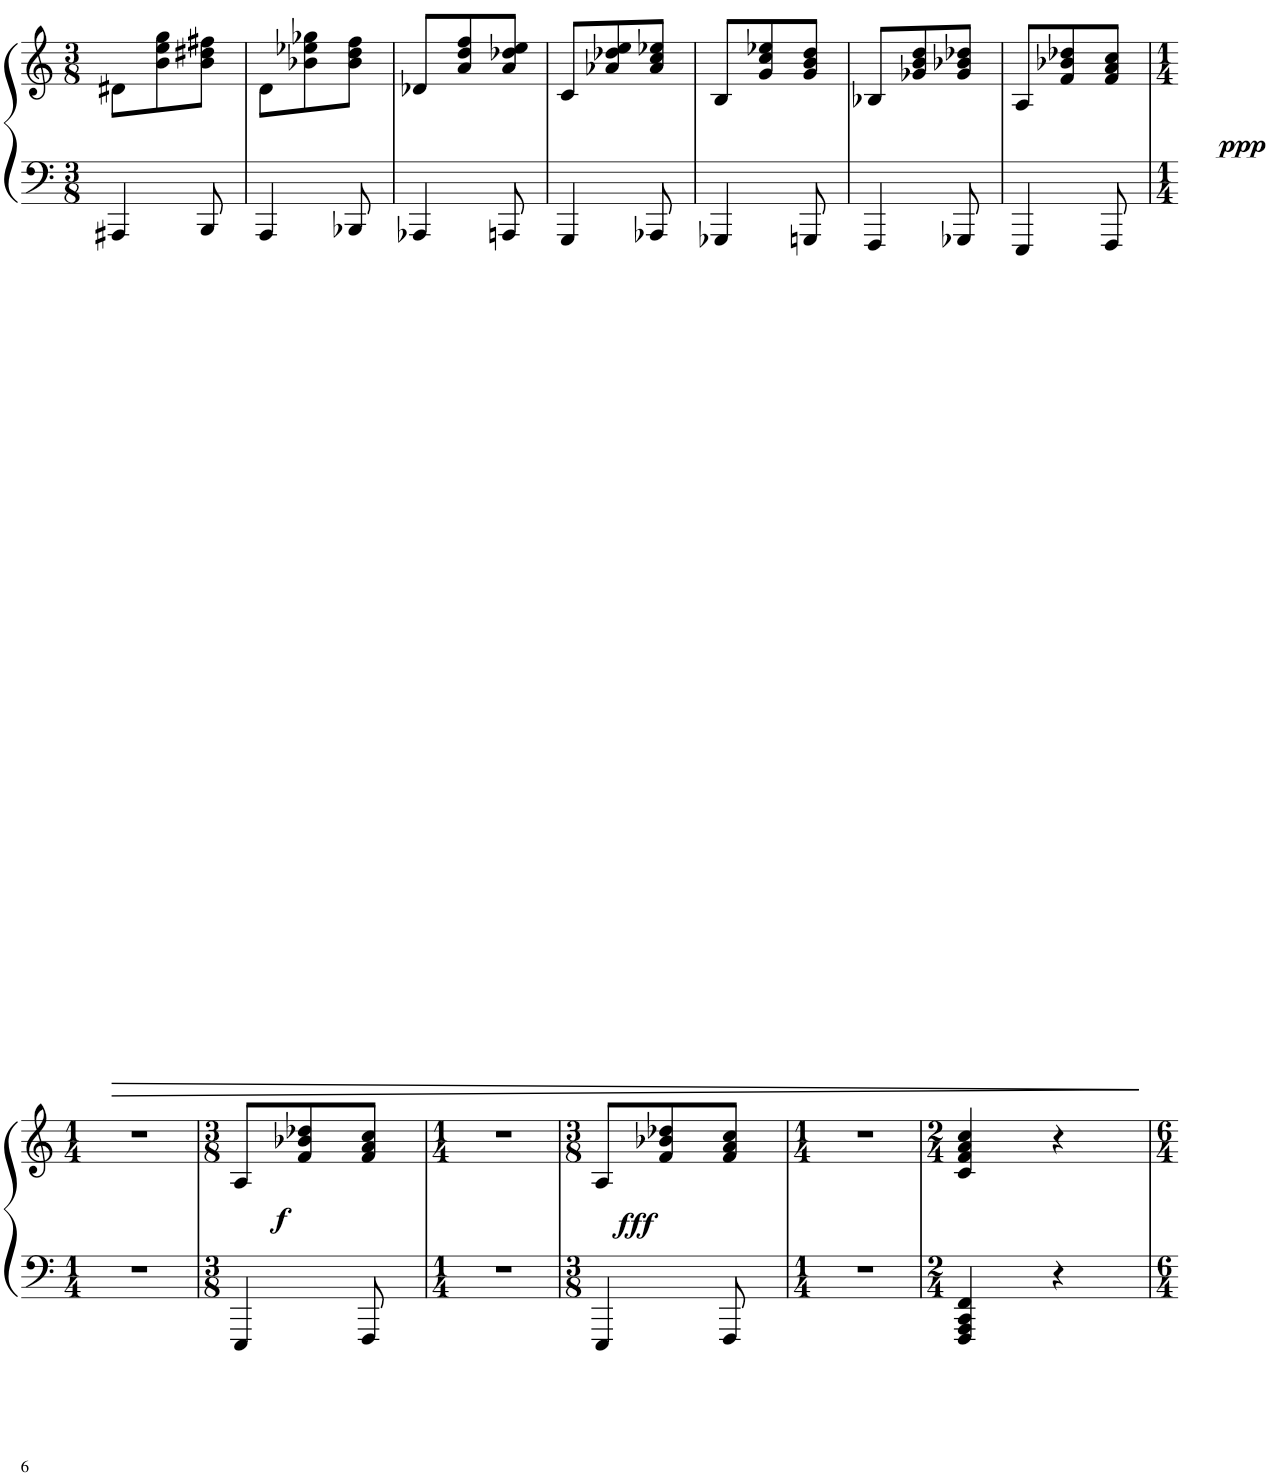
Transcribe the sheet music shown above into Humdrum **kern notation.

**kern	**kern	**dynam
*part1	*part1	*part1
*staff2	*staff1	*staff1/2
*I"Piano	*	*
*I'Pno	*	*
!!LO:PB:g=z
*clefF4	*clefG2	*
*k[]	*k[]	*
*M3/8	*M3/8	*
=59	=59	=59
4AAA#X/	8d#X\L	.
.	8b\ 8ee\ 8gg\	.
8BBB/	8b\ 8dd#X\ 8ff#X\J	.
=60	=60	=60
4AAA/	8d\L	.
.	8b-X\ 8ee-X\ 8gg-X\	.
8BBB-X/	8b-\ 8dd\ 8ff\J	.
=61	=61	=61
4AAA-X/	8d-X/L	.
.	8a/ 8dd/ 8ff/	.
8AAAn/	8a/ 8dd-X/ 8ee/J	.
=62	=62	=62
4GGG/	8c/L	.
.	8a-X/ 8dd-X/ 8ee/	.
8AAA-X/	8a-/ 8cc/ 8ee-X/J	.
=63	=63	=63
4GGG-X/	8B/L	.
.	8g/ 8cc/ 8ee-X/	.
8GGGn/	8g/ 8b/ 8dd/J	.
=64	=64	=64
4FFF/	8B-X/L	.
.	8g-X/ 8b/ 8dd/	.
8GGG-X/	8g-/ 8b-X/ 8dd-X/J	.
=65	=65	=65
4EEE/	8A/L	.
.	8f/ 8b-X/ 8dd-X/	.
!	!	!LO:DY:b
8FFF/	8f/ 8a/ 8cc/J	ppp
!!LO:LB:g=z
=66	=66	=66
*M1/4	*M1/4	*
4r	4r	.
=67	=67	=67
*M3/8	*M3/8	*
!	!	!LO:DY:b
4EEE/	8A/L	f
.	8f/ 8b-X/ 8dd-X/	.
8FFF/	8f/ 8a/ 8cc/J	.
=68	=68	=68
*M1/4	*M1/4	*
4r	4r	.
=69	=69	=69
*M3/8	*M3/8	*
!	!	!LO:DY:b
4EEE/	8A/L	fff
.	8f/ 8b-X/ 8dd-X/	.
8FFF/	8f/ 8a/ 8cc/J	.
=70	=70	=70
*M1/4	*M1/4	*
4r	4r	.
=71	=71	=71
*M2/4	*M2/4	*
4FFF/ 4AAA/ 4CC/ 4FF/	4c/ 4f/ 4a/ 4cc/	.
4r	4r	.
=	=	=
*-	*-	*-
